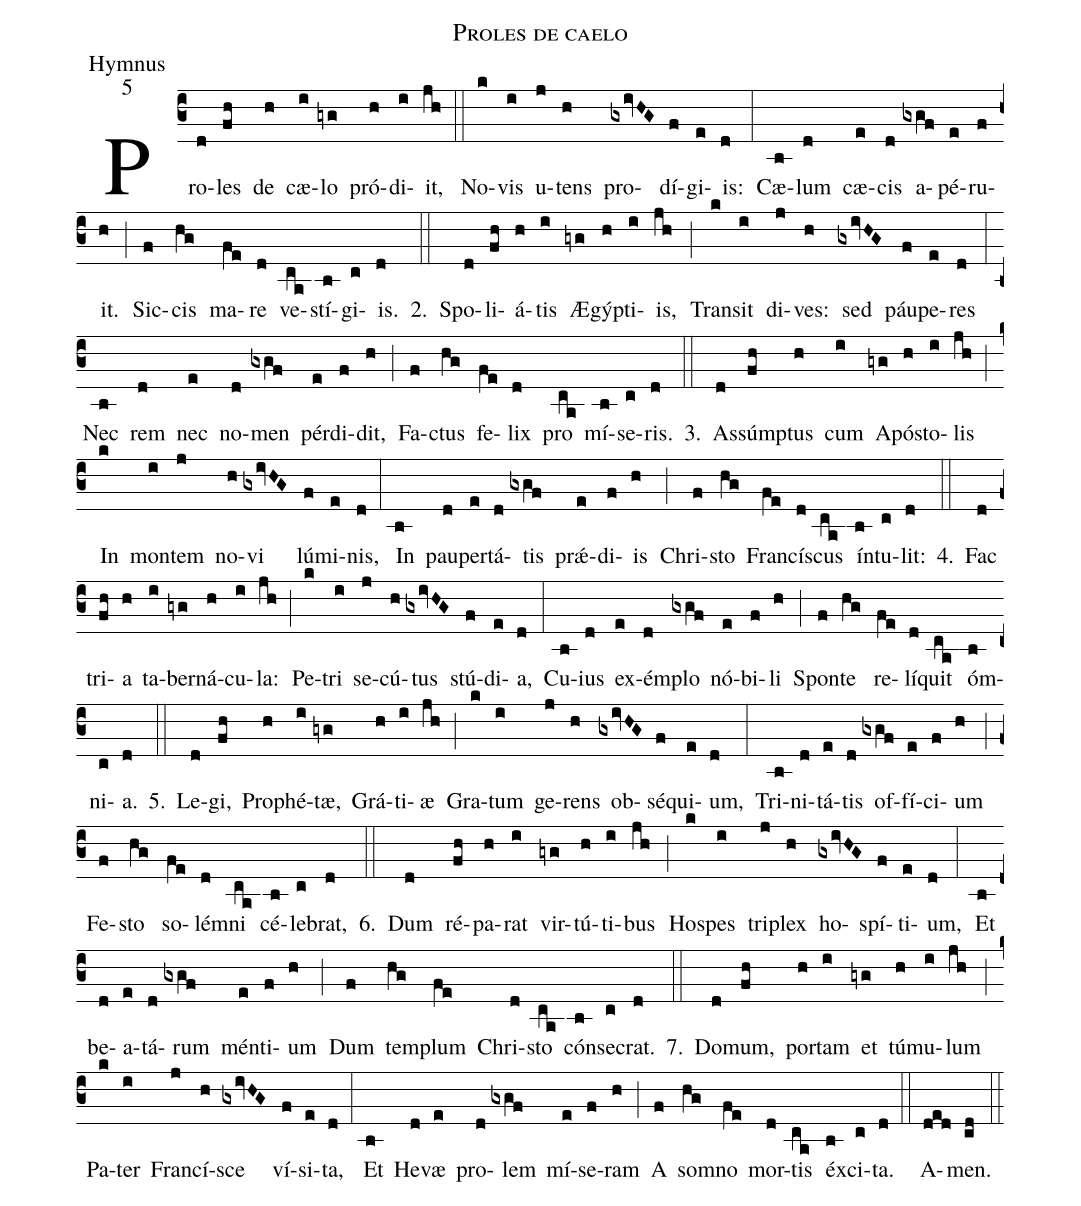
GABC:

name:Proles de caelo;
office-part:Hymnus;
mode:5;
%%
(c3) Pro(d)les(fh) de(h) cæ(i)lo(gyg) pró(h)di(i)it,(jh) (::)
No(k)vis(i) u(j)tens(h) pro(gxivHG)dí(f)gi(e)is:(d) (:)
Cæ(b)lum(d) cæ(e)cis(d) a(gxgf)pé(e)ru(f)it.(h) (;) Sic(f)cis(hg) ma(fe)re(d) ve(ca)stí(b)gi(c)is.(d) 2.(::) Spo(d)li(fh)á(h)tis(i) Æ(gyg)gýp(h)ti(i)is,(jh) (;) Tran(k)sit(i) di(j)ves:(h) sed(gxivHG) páu(f)pe(e)res(d) (:)
Nec(b) rem(d) nec(e) no(d)men(gxgf) pér(e)di(f)dit,(h) (;) Fa(f)ctus(hg) fe(fe)lix(d) pro(ca) mí(b)se(c)ris.(d) 3.(::) As(d)súmp(fh)tus(h) cum(i) A(gyg)pó(h)sto(i)lis(jh) (;) In(k) mon(i)tem(j) no(h)vi(gxivHG) lú(f)mi(e)nis,(d) (:)
In(b) pau(d)per(e)tá(d)tis(gxgf) pr{<sp>'ae</sp>}(e)di(f)is(h) (;) Chri(f)sto(hg) Fran(fe)cí(d)scus(ca) ín(b)tu(c)lit:(d) 4.(::) Fac(d) tri(fh)a(h) ta(i)ber(gyg)ná(h)cu(i)la:(jh) (;) Pe(k)tri(i) se(j)cú(h)tus(gxivHG) stú(f)di(e)a,(d) (:)
Cu(b)ius(d) ex(e)ém(d)plo(gxgf) nó(e)bi(f)li(h) (;) Spon(f)te(hg) re(fe)lí(d)quit(ca) óm(b)ni(c)a.(d) 5.(::) Le(d)gi,(fh) Pro(h)phé(i)tæ,(gyg) Grá(h)ti(i)æ(jh) (;) Gra(k)tum(i) ge(j)rens(h) ob(gxivHG)sé(f)qui(e)um,(d) (:)
Tri(b)ni(d)tá(e)tis(d) of(gxgf)fí(e)ci(f)um(h) (;) Fe(f)sto(hg) so(fe)lém(d)ni(ca) cé(b)le(c)brat,(d) 6.(::) Dum(d) ré(fh)pa(h)rat(i) vir(gyg)tú(h)ti(i)bus(jh) (;) Ho(k)spes(i) tri(j)plex(h) ho(gxivHG)spí(f)ti(e)um,(d) (:)
Et(b) be(d)a(e)tá(d)rum(gxgf) mén(e)ti(f)um(h) (;) Dum(f) tem(hg)plum(fe) Chri(d)sto(ca) cón(b)se(c)crat.(d) 7.(::) Do(d)mum,(fh) por(h)tam(i) et(gyg) tú(h)mu(i)lum(jh) (;) Pa(k)ter(i) Fran(j)cí(h)sce(gxivHG) ví(f)si(e)ta,(d) (:)
Et(b) He(d)væ(e) pro(d)lem(gxgf) mí(e)se(f)ram(h) (;) A(f) so(hg)mno(fe) mor(d)tis(ca) éx(b)ci(c)ta.(d) (::)
A(ded)men.(cd) (::)
